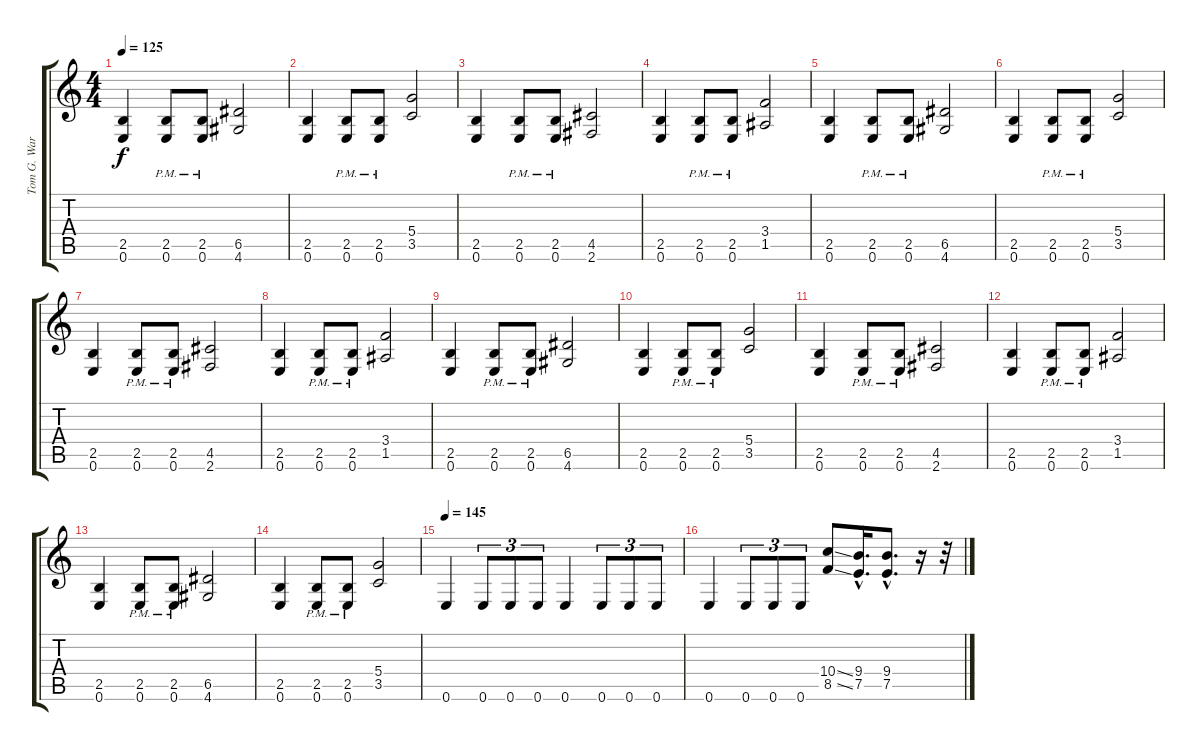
\track ("Tom G. Warrior" "Tom G. War") {instrument overdrivenguitar}
\staff {score tabs}
\tuning (E4 B3 G3 D3 A2 E2) {hide}
\ts (4 4)
\tempo 125
\clef g2
\ks c
(2.5 0.6).4{dy f} (2.5{pm} 0.6{pm}).8 (2.5{pm} 0.6{pm}).8 (6.5 4.6).2 |
(2.5 0.6).4 (2.5{pm} 0.6{pm}).8 (2.5{pm} 0.6{pm}).8 (5.4 3.5).2 |
(2.5 0.6).4 (2.5{pm} 0.6{pm}).8 (2.5{pm} 0.6{pm}).8 (4.5 2.6).2 |
(2.5 0.6).4 (2.5{pm} 0.6{pm}).8 (2.5{pm} 0.6{pm}).8 (3.4 1.5).2 |
(2.5 0.6).4 (2.5{pm} 0.6{pm}).8 (2.5{pm} 0.6{pm}).8 (6.5 4.6).2 |
(2.5 0.6).4 (2.5{pm} 0.6{pm}).8 (2.5{pm} 0.6{pm}).8 (5.4 3.5).2 |
(2.5 0.6).4 (2.5{pm} 0.6{pm}).8 (2.5{pm} 0.6{pm}).8 (4.5 2.6).2 |
(2.5 0.6).4 (2.5{pm} 0.6{pm}).8 (2.5{pm} 0.6{pm}).8 (3.4 1.5).2 |
(2.5 0.6).4 (2.5{pm} 0.6{pm}).8 (2.5{pm} 0.6{pm}).8 (6.5 4.6).2 |
(2.5 0.6).4 (2.5{pm} 0.6{pm}).8 (2.5{pm} 0.6{pm}).8 (5.4 3.5).2 |
(2.5 0.6).4 (2.5{pm} 0.6{pm}).8 (2.5{pm} 0.6{pm}).8 (4.5 2.6).2 |
(2.5 0.6).4 (2.5{pm} 0.6{pm}).8 (2.5{pm} 0.6{pm}).8 (3.4 1.5).2 |
(2.5 0.6).4 (2.5{pm} 0.6{pm}).8 (2.5{pm} 0.6{pm}).8 (6.5 4.6).2 |
(2.5 0.6).4 (2.5{pm} 0.6{pm}).8 (2.5{pm} 0.6{pm}).8 (5.4 3.5).2 |
\tempo 145
0.6.4 0.6.8{tu (3 2)} 0.6.8{tu (3 2)} 0.6.8{tu (3 2)} 0.6.4 0.6.8{tu (3 2)} 0.6.8{tu (3 2)} 0.6.8{tu (3 2)} |
0.6.4 0.6.8{tu (3 2)} 0.6.8{tu (3 2)} 0.6.8{tu (3 2)} (10.4{ss} 8.5{ss}).8 (9.4{hac} 7.5{hac}).16{d} (9.4{hac} 7.5{hac}).8{d} r.16 r.32
